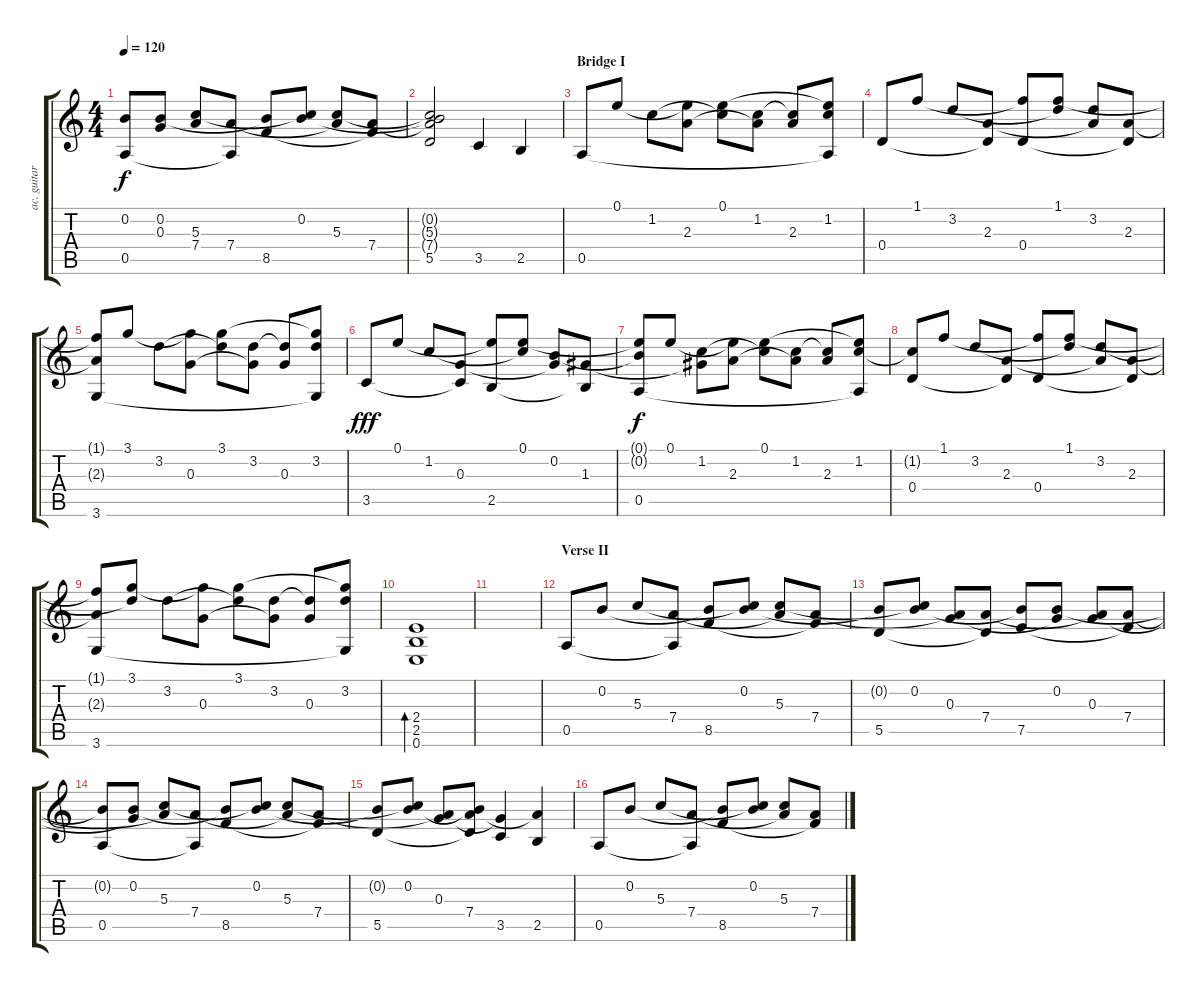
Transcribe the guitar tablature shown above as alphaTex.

\track ("ac. guitar1" "ac. guitar") {instrument acousticguitarsteel}
\staff {score tabs}
\tuning (E4 B3 G3 D3 A2 E2) {hide}
\ts (4 4)
\tempo 120
\clef g2
\ks c
(0.2{t} 0.5).8{dy f} (0.2 0.3{t}).8 (5.3 7.4{t}).8 (7.4 0.5{t}).8 (0.2{t} 8.5).8 (0.2 5.3{t}).8 (5.3 7.4{t}).8 (7.4 8.5{t}).8 |
(0.2{t} 5.3{t} 7.4{t} 5.5).2 3.5.4 2.5.4 |
\section ("" "Bridge I")
0.5.8 0.1.8 1.2.8 (0.1{t} 2.3).8 (0.1 1.2{t}).8 (1.2 2.3{t}).8 (1.2{t} 2.3).8 (0.1{t} 1.2 0.5{t}).8 |
0.4.8 1.1.8 3.2.8 (2.3 0.4{t}).8 (1.1{t} 0.4).8 (1.1 3.2{t}).8 (3.2 2.3{t}).8 (2.3 0.4{t}).8 |
(1.1{t} 2.3{t} 3.6).8 3.1.8 3.2.8 (3.1{t} 0.3).8 (3.1 3.2{t}).8 (3.2 0.3{t}).8 (3.2{t} 0.3).8 (3.1{t} 3.2 3.6{t}).8 |
3.5.8{dy fff} 0.1.8 1.2.8 (0.3 3.5{t}).8 (0.1{t} 2.5).8 (0.1 1.2{t}).8 (0.2 0.3{t}).8 (1.3 2.5{t}).8 |
(0.1{t} 0.2{t} 0.5).8{dy f} 0.1.8 (1.2 1.3{t}).8 (0.1{t} 2.3).8 (0.1 1.2{t}).8 (1.2 2.3{t}).8 (1.2{t} 2.3).8 (0.1{t} 1.2 0.5{t}).8 |
(1.2{t} 0.4).8 1.1.8 3.2.8 (2.3 0.4{t}).8 (1.1{t} 0.4).8 (1.1 3.2{t}).8 (3.2 2.3{t}).8 (2.3 0.4{t}).8 |
(1.1{t} 2.3{t} 3.6).8 (3.1 3.2{t}).8 3.2.8 (3.1{t} 0.3).8 (3.1 3.2{t}).8 (3.2 0.3{t}).8 (3.2{t} 0.3).8 (3.1{t} 3.2 3.6{t}).8 |
(2.4 2.5 0.6).1{bd 60} |
|
\section ("" "Verse II")
0.5.8 0.2.8 5.3.8 (7.4 0.5{t}).8 (0.2{t} 8.5).8 (0.2 5.3{t}).8 (5.3 7.4{t}).8 (7.4 8.5{t}).8 |
(0.2{t} 5.5).8 (0.2 5.3{t}).8 (0.3 7.4{t}).8 (7.4 5.5{t}).8 (0.2{t} 7.5).8 (0.2 0.3{t}).8 (0.3 7.4{t}).8 (7.4 7.5{t}).8 |
(0.2{t} 0.5).8 (0.2 0.3{t}).8 (5.3 7.4{t}).8 (7.4 0.5{t}).8 (0.2{t} 8.5).8 (0.2 5.3{t}).8 (5.3 7.4{t}).8 (7.4 8.5{t}).8 |
(0.2{t} 5.5).8 (0.2 5.3{t}).8 (0.3 7.4{t}).8 (0.2{t} 7.4 5.5{t}).8 (0.3{t} 3.5).4 (7.4{t} 2.5).4 |
0.5.8 0.2.8 5.3.8 (7.4 0.5{t}).8 (0.2{t} 8.5).8 (0.2 5.3{t}).8 (5.3 7.4{t}).8 (7.4 8.5{t}).8
